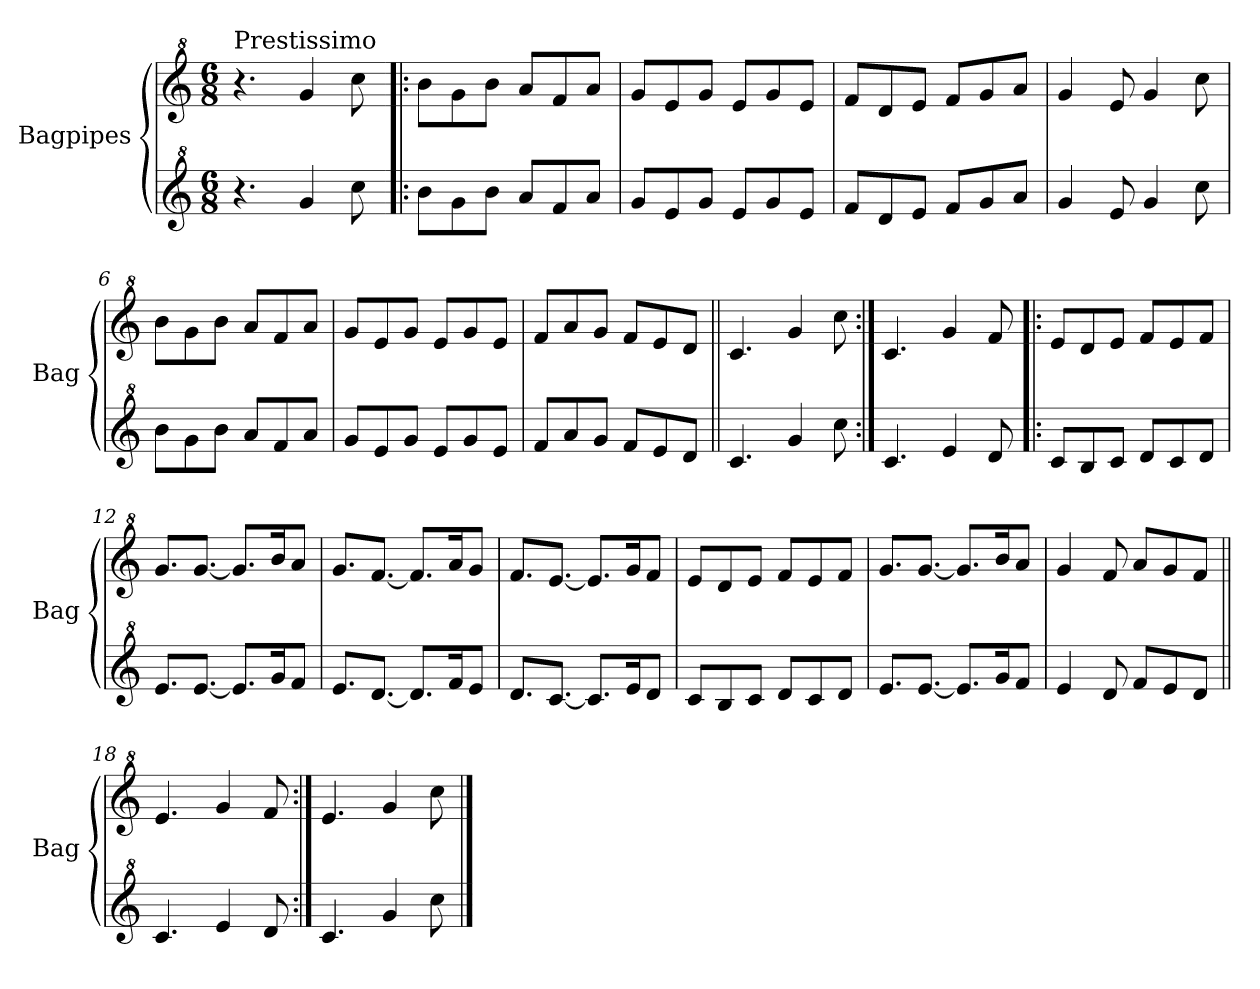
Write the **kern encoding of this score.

**kern	**kern
*part2	*part1
*staff2	*staff1
*I"Bagpipes	*I"Bagpipes
*I'Bag	*I'Bag
*clefG^2	*clefG^2
*k[]	*k[]
*C:	*C:
*M6/8	*M6/8
=1	=1
!	!LO:TX:a:t=Prestissimo
4.r	4.r
4gg/	4gg/
8ccc\	8ccc\
=2!|:	=2!|:
8bb\L	8bb\L
8gg\	8gg\
8bb\J	8bb\J
8aa/L	8aa/L
8ff/	8ff/
8aa/J	8aa/J
=3	=3
8gg/L	8gg/L
8ee/	8ee/
8gg/J	8gg/J
8ee/L	8ee/L
8gg/	8gg/
8ee/J	8ee/J
=4	=4
8ff/L	8ff/L
8dd/	8dd/
8ee/J	8ee/J
8ff/L	8ff/L
8gg/	8gg/
8aa/J	8aa/J
=5	=5
4gg/	4gg/
8ee/	8ee/
4gg/	4gg/
8ccc\	8ccc\
=6	=6
8bb\L	8bb\L
8gg\	8gg\
8bb\J	8bb\J
8aa/L	8aa/L
8ff/	8ff/
8aa/J	8aa/J
=7	=7
8gg/L	8gg/L
8ee/	8ee/
8gg/J	8gg/J
8ee/L	8ee/L
8gg/	8gg/
8ee/J	8ee/J
=8	=8
8ff/L	8ff/L
8aa/	8aa/
8gg/J	8gg/J
8ff/L	8ff/L
8ee/	8ee/
8dd/J	8dd/J
!!LO:LB:g=z
=9||	=9||
4.cc/	4.cc/
4gg/	4gg/
8ccc\	8ccc\
=10:|!	=10:|!
4.cc/	4.cc/
4ee/	4gg/
8dd/	8ff/
=11!|:	=11!|:
8cc/L	8ee/L
8b/	8dd/
8cc/J	8ee/J
8dd/L	8ff/L
8cc/	8ee/
8dd/J	8ff/J
=12	=12
8.ee/L	8.gg/L
[8.ee/J	[8.gg/J
8.ee/L]	8.gg/L]
16gg/K	16bb/K
8ff/J	8aa/J
=13	=13
8.ee/L	8.gg/L
[8.dd/J	[8.ff/J
8.dd/L]	8.ff/L]
16ff/K	16aa/K
8ee/J	8gg/J
=14	=14
8.dd/L	8.ff/L
[8.cc/J	[8.ee/J
8.cc/L]	8.ee/L]
16ee/K	16gg/K
8dd/J	8ff/J
=15	=15
8cc/L	8ee/L
8b/	8dd/
8cc/J	8ee/J
8dd/L	8ff/L
8cc/	8ee/
8dd/J	8ff/J
!!LO:LB:g=z
=16	=16
8.ee/L	8.gg/L
[8.ee/J	[8.gg/J
8.ee/L]	8.gg/L]
16gg/K	16bb/K
8ff/J	8aa/J
=17	=17
4ee/	4gg/
8dd/	8ff/
8ff/L	8aa/L
8ee/	8gg/
8dd/J	8ff/J
=18||	=18||
4.cc/	4.ee/
4ee/	4gg/
8dd/	8ff/
=19:|!	=19:|!
4.cc/	4.ee/
4gg/	4gg/
8ccc\	8ccc\
==	==
*-	*-
